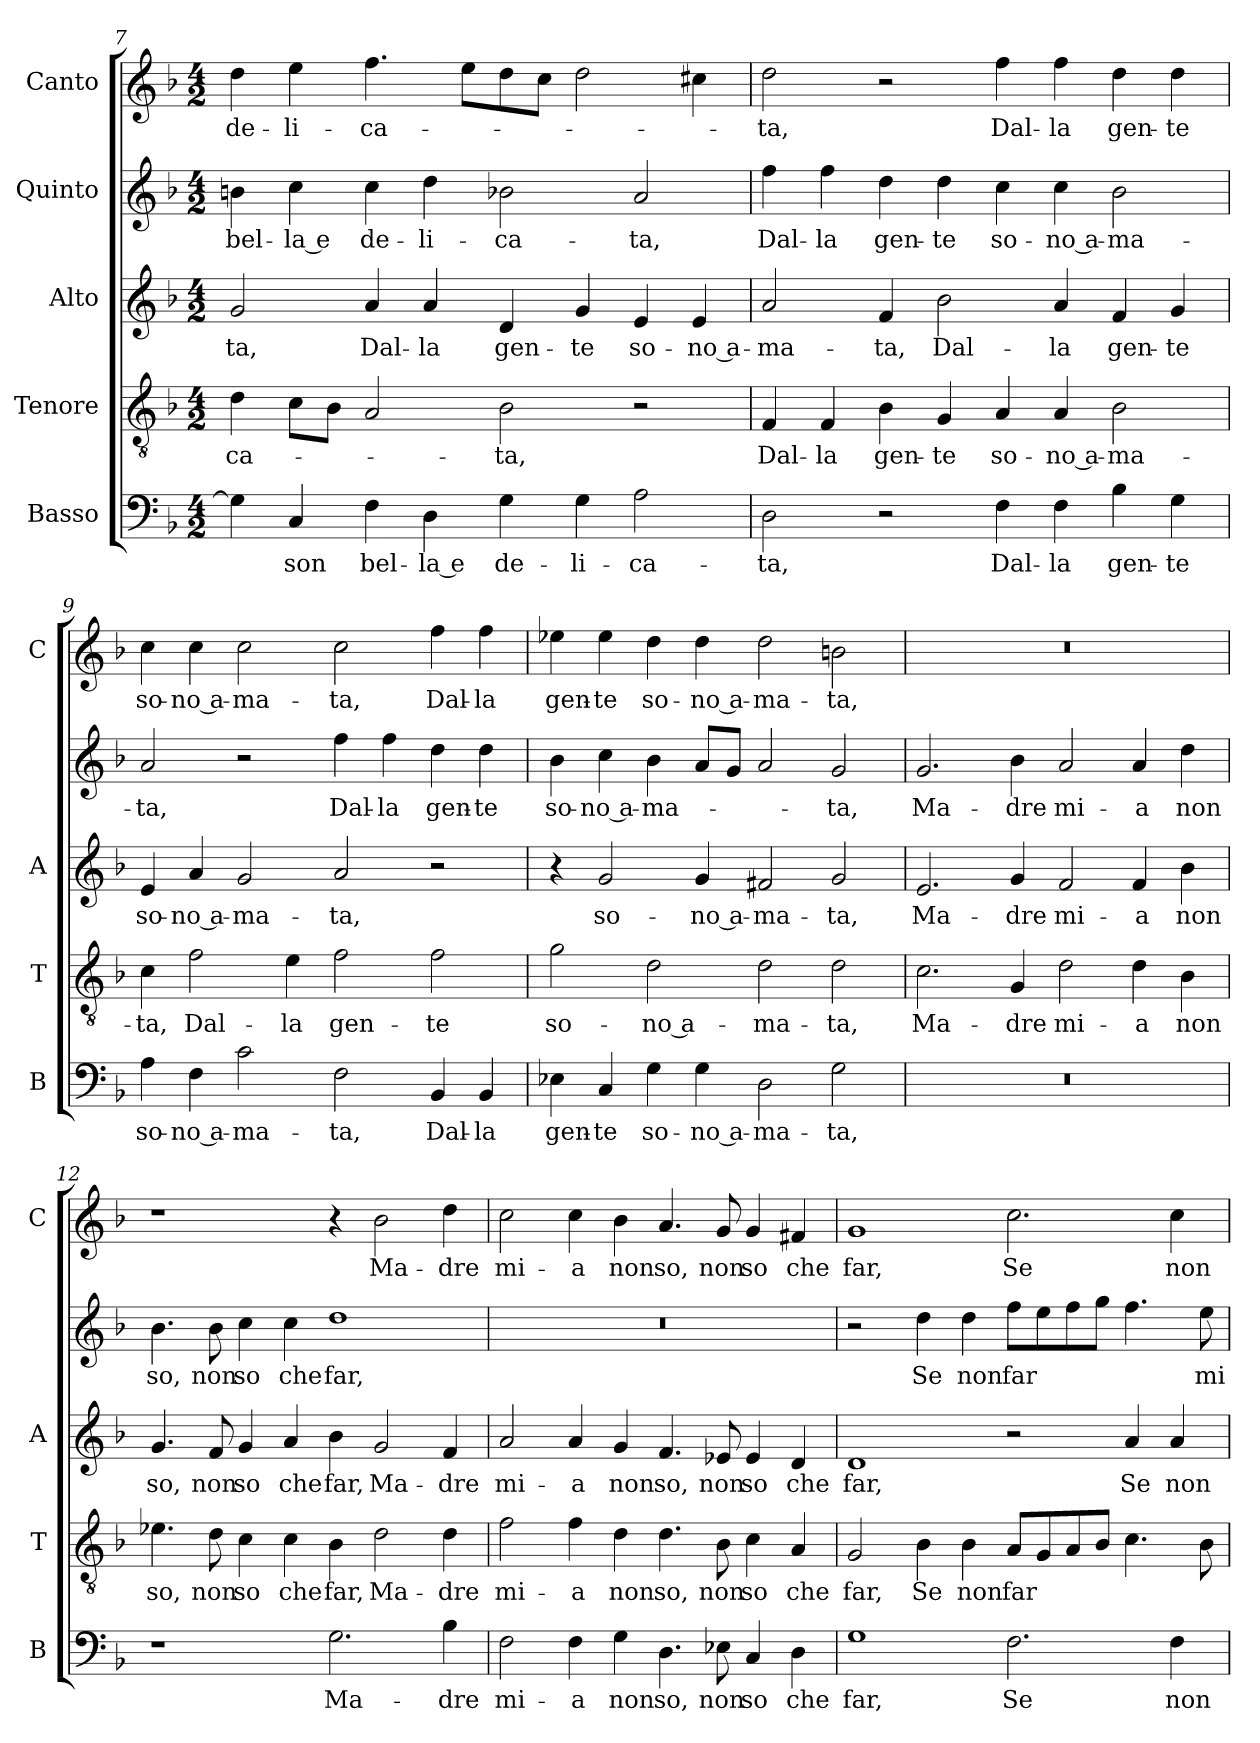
**kern	**text	**kern	**text	**kern	**text	**kern	**text	**kern	**text
*part5	*part5	*part4	*part4	*part3	*part3	*part2	*part2	*part1	*part1
*staff5	*staff5	*staff4	*staff4	*staff3	*staff3	*staff2	*staff2	*staff1	*staff1
*I"Basso	*	*I"Tenore	*	*I"Alto	*	*I"Quinto	*	*I"Canto	*
*I'B	*	*I'T	*	*I'A	*	*	*	*I'C	*
!!LO:PB:g=z
*clefF4	*	*clefGv2	*	*clefG2	*	*clefG2	*	*clefG2	*
*k[b-]	*	*k[b-]	*	*k[b-]	*	*k[b-]	*	*k[b-]	*
*F:	*	*F:	*	*F:	*	*F:	*	*F:	*
*M4/2	*	*M4/2	*	*M4/2	*	*M4/2	*	*M4/2	*
=7	=7	=7	=7	=7	=7	=7	=7	=7	=7
!	!	!	!LO:LY:b	!	!LO:LY:b	!	!LO:LY:b	!	!LO:LY:b
4G\]	.	4d\	-ca-	2g/	-ta,	4bn\	bel-	4dd\	de-
!	!LO:LY:b	!	!	!	!	!	!LO:LY:b	!	!LO:LY:b
4C/	son	8c\L	.	.	.	4cc\	-la e	4ee\	-li-
.	.	8B-\J	.	.	.	.	.	.	.
!	!LO:LY:b	!	!	!	!LO:LY:b	!	!LO:LY:b	!	!LO:LY:b
4F\	bel-	2A/	.	4a/	Dal-	4cc\	de-	4.ff\	-ca-
!	!LO:LY:b	!	!	!	!LO:LY:b	!	!LO:LY:b	!	!
4D\	-la e	.	.	4a/	-la	4dd\	-li-	.	.
.	.	.	.	.	.	.	.	8ee\L	.
!	!LO:LY:b	!	!LO:LY:b	!	!LO:LY:b	!	!LO:LY:b	!	!
4G\	de-	2B-\	-ta,	4d/	gen-	2b-X\	-ca-	8dd\	.
.	.	.	.	.	.	.	.	8cc\J	.
!	!LO:LY:b	!	!	!	!LO:LY:b	!	!	!	!
4G\	-li-	.	.	4g/	-te	.	.	2dd\	.
!	!LO:LY:b	!	!	!	!LO:LY:b	!	!LO:LY:b	!	!
2A\	-ca-	2r	.	4e/	so-	2a/	-ta,	.	.
!	!	!	!	!	!LO:LY:b	!	!	!	!
.	.	.	.	4e/	-no a-	.	.	4cc#X\	.
=8	=8	=8	=8	=8	=8	=8	=8	=8	=8
!	!LO:LY:b	!	!LO:LY:b	!	!LO:LY:b	!	!LO:LY:b	!	!LO:LY:b
2D\	-ta,	4F/	Dal-	2a/	-ma-	4ff\	Dal-	2dd\	-ta,
!	!	!	!LO:LY:b	!	!	!	!LO:LY:b	!	!
.	.	4F/	-la	.	.	4ff\	-la	.	.
!	!	!	!LO:LY:b	!	!LO:LY:b	!	!LO:LY:b	!	!
2r	.	4B-\	gen-	4f/	-ta,	4dd\	gen-	2r	.
!	!	!	!LO:LY:b	!	!LO:LY:b	!	!LO:LY:b	!	!
.	.	4G/	-te	2b-\	Dal-	4dd\	-te	.	.
!	!LO:LY:b	!	!LO:LY:b	!	!	!	!LO:LY:b	!	!LO:LY:b
4F\	Dal-	4A/	so-	.	.	4cc\	so-	4ff\	Dal-
!	!LO:LY:b	!	!LO:LY:b	!	!LO:LY:b	!	!LO:LY:b	!	!LO:LY:b
4F\	-la	4A/	-no a-	4a/	-la	4cc\	-no a-	4ff\	-la
!	!LO:LY:b	!	!LO:LY:b	!	!LO:LY:b	!	!LO:LY:b	!	!LO:LY:b
4B-\	gen-	2B-\	-ma-	4f/	gen-	2b-\	-ma-	4dd\	gen-
!	!LO:LY:b	!	!	!	!LO:LY:b	!	!	!	!LO:LY:b
4G\	-te	.	.	4g/	-te	.	.	4dd\	-te
=9	=9	=9	=9	=9	=9	=9	=9	=9	=9
!	!LO:LY:b	!	!LO:LY:b	!	!LO:LY:b	!	!LO:LY:b	!	!LO:LY:b
4A\	so-	4c\	-ta,	4e/	so-	2a/	-ta,	4cc\	so-
!	!LO:LY:b	!	!LO:LY:b	!	!LO:LY:b	!	!	!	!LO:LY:b
4F\	-no a-	2f\	Dal-	4a/	-no a-	.	.	4cc\	-no a-
!	!LO:LY:b	!	!	!	!LO:LY:b	!	!	!	!LO:LY:b
2c\	-ma-	.	.	2g/	-ma-	2r	.	2cc\	-ma-
!	!	!	!LO:LY:b	!	!	!	!	!	!
.	.	4e\	-la	.	.	.	.	.	.
!	!LO:LY:b	!	!LO:LY:b	!	!LO:LY:b	!	!LO:LY:b	!	!LO:LY:b
2F\	-ta,	2f\	gen-	2a/	-ta,	4ff\	Dal-	2cc\	-ta,
!	!	!	!	!	!	!	!LO:LY:b	!	!
.	.	.	.	.	.	4ff\	-la	.	.
!	!LO:LY:b	!	!LO:LY:b	!	!	!	!LO:LY:b	!	!LO:LY:b
4BB-/	Dal-	2f\	-te	2r	.	4dd\	gen-	4ff\	Dal-
!	!LO:LY:b	!	!	!	!	!	!LO:LY:b	!	!LO:LY:b
4BB-/	-la	.	.	.	.	4dd\	-te	4ff\	-la
=10	=10	=10	=10	=10	=10	=10	=10	=10	=10
!	!LO:LY:b	!	!LO:LY:b	!	!	!	!LO:LY:b	!	!LO:LY:b
4E-X\	gen-	2g\	so-	4r	.	4b-\	so-	4ee-X\	gen-
!	!LO:LY:b	!	!	!	!LO:LY:b	!	!LO:LY:b	!	!LO:LY:b
4C/	-te	.	.	2g/	so-	4cc\	-no a-	4ee-\	-te
!	!LO:LY:b	!	!LO:LY:b	!	!	!	!LO:LY:b	!	!LO:LY:b
4G\	so-	2d\	-no a-	.	.	4b-\	-ma-	4dd\	so-
!	!LO:LY:b	!	!	!	!LO:LY:b	!	!	!	!LO:LY:b
4G\	-no a-	.	.	4g/	-no a-	8a/L	.	4dd\	-no a-
.	.	.	.	.	.	8g/J	.	.	.
!	!LO:LY:b	!	!LO:LY:b	!	!LO:LY:b	!	!	!	!LO:LY:b
2D\	-ma-	2d\	-ma-	2f#X/	-ma-	2a/	.	2dd\	-ma-
!	!LO:LY:b	!	!LO:LY:b	!	!LO:LY:b	!	!LO:LY:b	!	!LO:LY:b
2G\	-ta,	2d\	-ta,	2g/	-ta,	2g/	-ta,	2bn\	-ta,
!!LO:LB:g=z
=11	=11	=11	=11	=11	=11	=11	=11	=11	=11
!	!	!	!LO:LY:b	!	!LO:LY:b	!	!LO:LY:b	!	!
0r	.	2.c\	Ma-	2.e/	Ma-	2.g/	Ma-	0r	.
!	!	!	!LO:LY:b	!	!LO:LY:b	!	!LO:LY:b	!	!
.	.	4G/	-dre	4g/	-dre	4b-\	-dre	.	.
!	!	!	!LO:LY:b	!	!LO:LY:b	!	!LO:LY:b	!	!
.	.	2d\	mi-	2f/	mi-	2a/	mi-	.	.
!	!	!	!LO:LY:b	!	!LO:LY:b	!	!LO:LY:b	!	!
.	.	4d\	-a	4f/	-a	4a/	-a	.	.
!	!	!	!LO:LY:b	!	!LO:LY:b	!	!LO:LY:b	!	!
.	.	4B-\	non	4b-\	non	4dd\	non	.	.
=12	=12	=12	=12	=12	=12	=12	=12	=12	=12
!	!	!	!LO:LY:b	!	!LO:LY:b	!	!LO:LY:b	!	!
1r	.	4.e-X\	so,	4.g/	so,	4.b-\	so,	1r	.
!	!	!	!LO:LY:b	!	!LO:LY:b	!	!LO:LY:b	!	!
.	.	8d\	non	8f/	non	8b-\	non	.	.
!	!	!	!LO:LY:b	!	!LO:LY:b	!	!LO:LY:b	!	!
.	.	4c\	so	4g/	so	4cc\	so	.	.
!	!	!	!LO:LY:b	!	!LO:LY:b	!	!LO:LY:b	!	!
.	.	4c\	che	4a/	che	4cc\	che	.	.
!	!LO:LY:b	!	!LO:LY:b	!	!LO:LY:b	!	!LO:LY:b	!	!
2.G\	Ma-	4B-\	far,	4b-\	far,	1dd	far,	4r	.
!	!	!	!LO:LY:b	!	!LO:LY:b	!	!	!	!LO:LY:b
.	.	2d\	Ma-	2g/	Ma-	.	.	2b-\	Ma-
!	!LO:LY:b	!	!LO:LY:b	!	!LO:LY:b	!	!	!	!LO:LY:b
4B-\	-dre	4d\	-dre	4f/	-dre	.	.	4dd\	-dre
=13	=13	=13	=13	=13	=13	=13	=13	=13	=13
!	!LO:LY:b	!	!LO:LY:b	!	!LO:LY:b	!	!	!	!LO:LY:b
2F\	mi-	2f\	mi-	2a/	mi-	0r	.	2cc\	mi-
!	!LO:LY:b	!	!LO:LY:b	!	!LO:LY:b	!	!	!	!LO:LY:b
4F\	-a	4f\	-a	4a/	-a	.	.	4cc\	-a
!	!LO:LY:b	!	!LO:LY:b	!	!LO:LY:b	!	!	!	!LO:LY:b
4G\	non	4d\	non	4g/	non	.	.	4b-\	non
!	!LO:LY:b	!	!LO:LY:b	!	!LO:LY:b	!	!	!	!LO:LY:b
4.D\	so,	4.d\	so,	4.f/	so,	.	.	4.a/	so,
!	!LO:LY:b	!	!LO:LY:b	!	!LO:LY:b	!	!	!	!LO:LY:b
8E-X\	non	8B-\	non	8e-X/	non	.	.	8g/	non
!	!LO:LY:b	!	!LO:LY:b	!	!LO:LY:b	!	!	!	!LO:LY:b
4C/	so	4c\	so	4e-/	so	.	.	4g/	so
!	!LO:LY:b	!	!LO:LY:b	!	!LO:LY:b	!	!	!	!LO:LY:b
4D\	che	4A/	che	4d/	che	.	.	4f#X/	che
=14	=14	=14	=14	=14	=14	=14	=14	=14	=14
!	!LO:LY:b	!	!LO:LY:b	!	!LO:LY:b	!	!	!	!LO:LY:b
1G	far,	2G/	far,	1d	far,	2r	.	1g	far,
!	!	!	!LO:LY:b	!	!	!	!LO:LY:b	!	!
.	.	4B-\	Se	.	.	4dd\	Se	.	.
!	!	!	!LO:LY:b	!	!	!	!LO:LY:b	!	!
.	.	4B-\	non	.	.	4dd\	non	.	.
!	!LO:LY:b	!	!LO:LY:b	!	!	!	!LO:LY:b	!	!LO:LY:b
2.F\	Se	8A/L	far	2r	.	8ff\L	far	2.cc\	Se
.	.	8G/	.	.	.	8ee\	.	.	.
.	.	8A/	.	.	.	8ff\	.	.	.
.	.	8B-/J	.	.	.	8gg\J	.	.	.
!	!	!	!	!	!LO:LY:b	!	!	!	!
.	.	4.c\	.	4a/	Se	4.ff\	.	.	.
!	!LO:LY:b	!	!	!	!LO:LY:b	!	!	!	!LO:LY:b
4F\	non	.	.	4a/	non	.	.	4cc\	non
!	!	!	!	!	!	!	!LO:LY:b	!	!
.	.	8B-\	.	.	.	8ee\	mi	.	.
=	=	=	=	=	=	=	=	=	=
*-	*-	*-	*-	*-	*-	*-	*-	*-	*-
